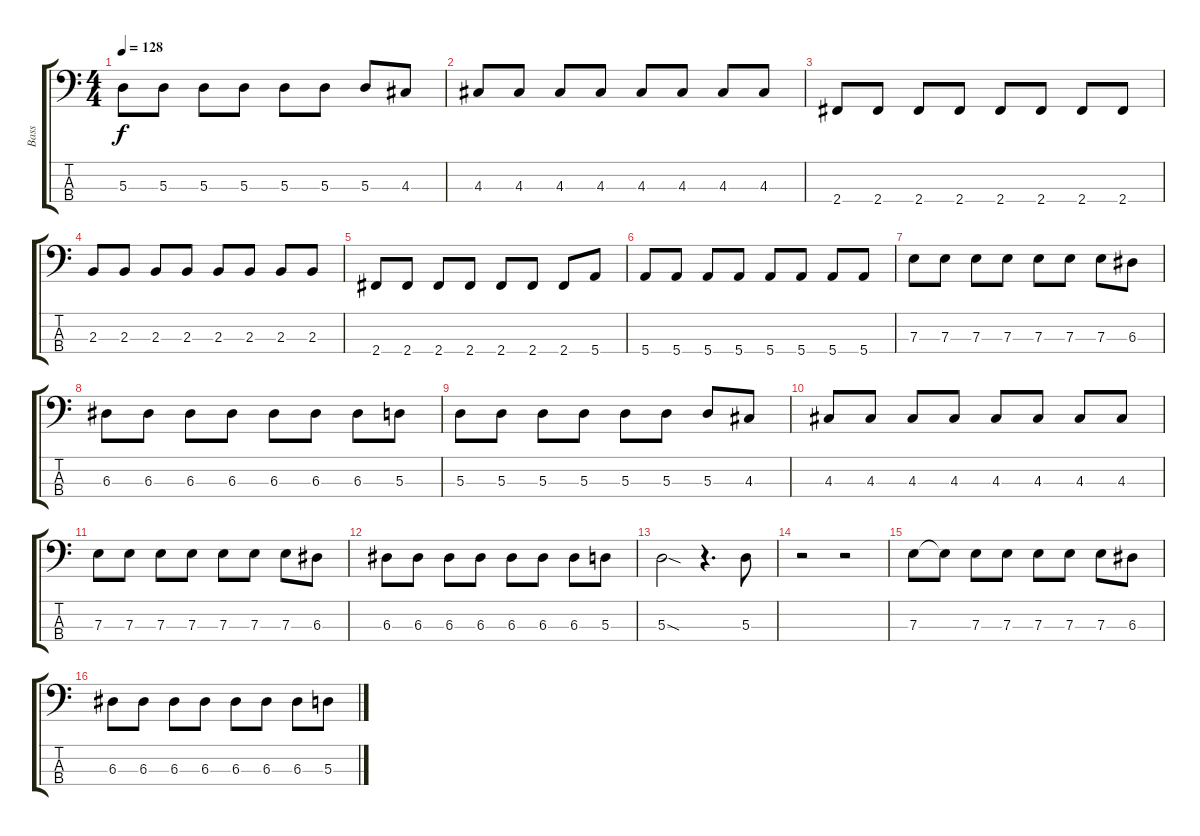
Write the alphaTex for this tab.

\track ("Bass" "Bass") {instrument electricbassfinger}
\staff {score tabs}
\tuning (G2 D2 A1 E1) {hide}
\ts (4 4)
\tempo 128
\clef f4
\ks c
5.3.8{dy f} 5.3.8 5.3.8 5.3.8 5.3.8 5.3.8 5.3.8 4.3.8 |
4.3.8 4.3.8 4.3.8 4.3.8 4.3.8 4.3.8 4.3.8 4.3.8 |
2.4.8 2.4.8 2.4.8 2.4.8 2.4.8 2.4.8 2.4.8 2.4.8 |
2.3.8 2.3.8 2.3.8 2.3.8 2.3.8 2.3.8 2.3.8 2.3.8 |
2.4.8 2.4.8 2.4.8 2.4.8 2.4.8 2.4.8 2.4.8 5.4.8 |
5.4.8 5.4.8 5.4.8 5.4.8 5.4.8 5.4.8 5.4.8 5.4.8 |
7.3.8 7.3.8 7.3.8 7.3.8 7.3.8 7.3.8 7.3.8 6.3.8 |
6.3.8 6.3.8 6.3.8 6.3.8 6.3.8 6.3.8 6.3.8 5.3.8 |
5.3.8 5.3.8 5.3.8 5.3.8 5.3.8 5.3.8 5.3.8 4.3.8 |
4.3.8 4.3.8 4.3.8 4.3.8 4.3.8 4.3.8 4.3.8 4.3.8 |
7.3.8 7.3.8 7.3.8 7.3.8 7.3.8 7.3.8 7.3.8 6.3.8 |
6.3.8 6.3.8 6.3.8 6.3.8 6.3.8 6.3.8 6.3.8 5.3.8 |
5.3{sod}.2 r.4{d} 5.3.8 |
r.2 r.2 |
7.3.8 7.3{t}.8 7.3.8 7.3.8 7.3.8 7.3.8 7.3.8 6.3.8 |
6.3.8 6.3.8 6.3.8 6.3.8 6.3.8 6.3.8 6.3.8 5.3.8
